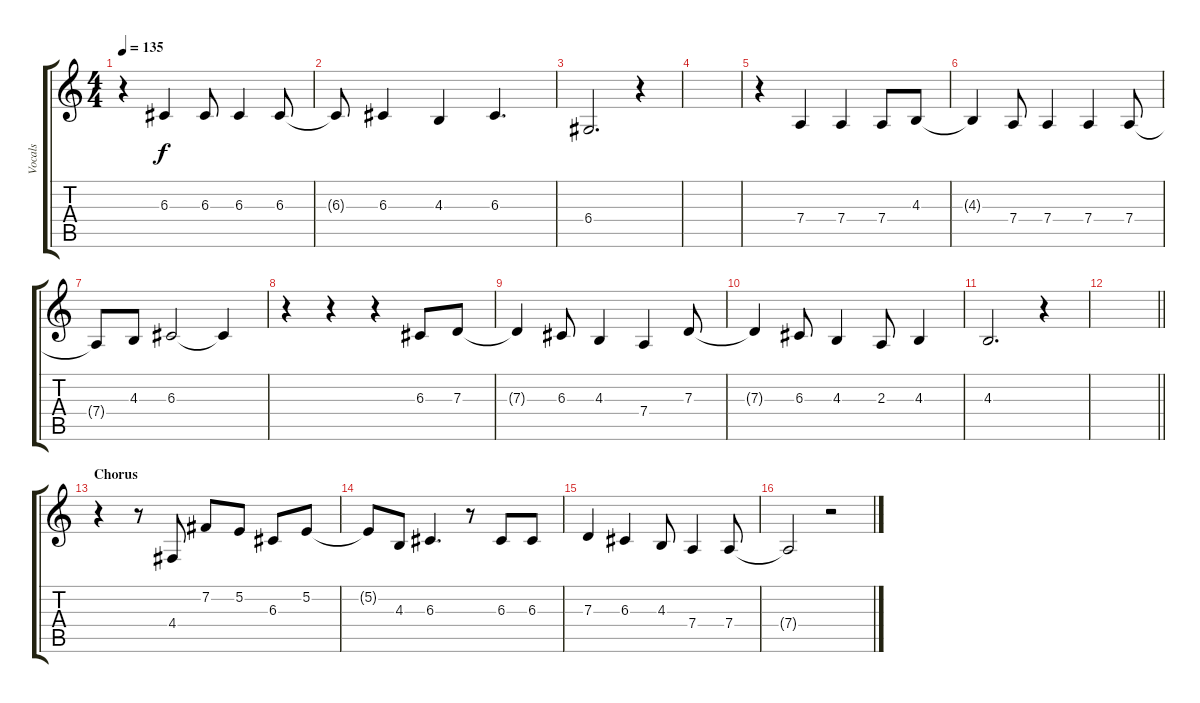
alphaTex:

\track ("Vocals" "Vocals") {instrument altosax}
\staff {score tabs}
\tuning (E4 B3 G3 D3 A2 E2) {hide}
\ts (4 4)
\tempo 135
\clef g2
\ks c
r.4{dy f} 6.3.4 6.3.8 6.3.4 6.3.8 |
6.3{t}.8 6.3.4 4.3.4 6.3.4{d} |
6.4.2{d} r.4 |
|
r.4 7.4.4 7.4.4 7.4.8 4.3.8 |
4.3{t}.4 7.4.8 7.4.4 7.4.4 7.4.8 |
7.4{t}.8 4.3.8 6.3.2 6.3{t}.4 |
r.4 r.4 r.4 6.3.8 7.3.8 |
7.3{t}.4 6.3.8 4.3.4 7.4.4 7.3.8 |
7.3{t}.4 6.3.8 4.3.4 2.3.8 4.3.4 |
4.3.2{d} r.4 |
\barLineRight lightlight
|
\section ("" "Chorus")
r.4 r.8 4.4.8 7.2.8 5.2.8 6.3.8 5.2.8 |
5.2{t}.8 4.3.8 6.3.4{d} r.8 6.3.8 6.3.8 |
7.3.4 6.3.4 4.3.8 7.4.4 7.4.8 |
7.4{t}.2 r.2
